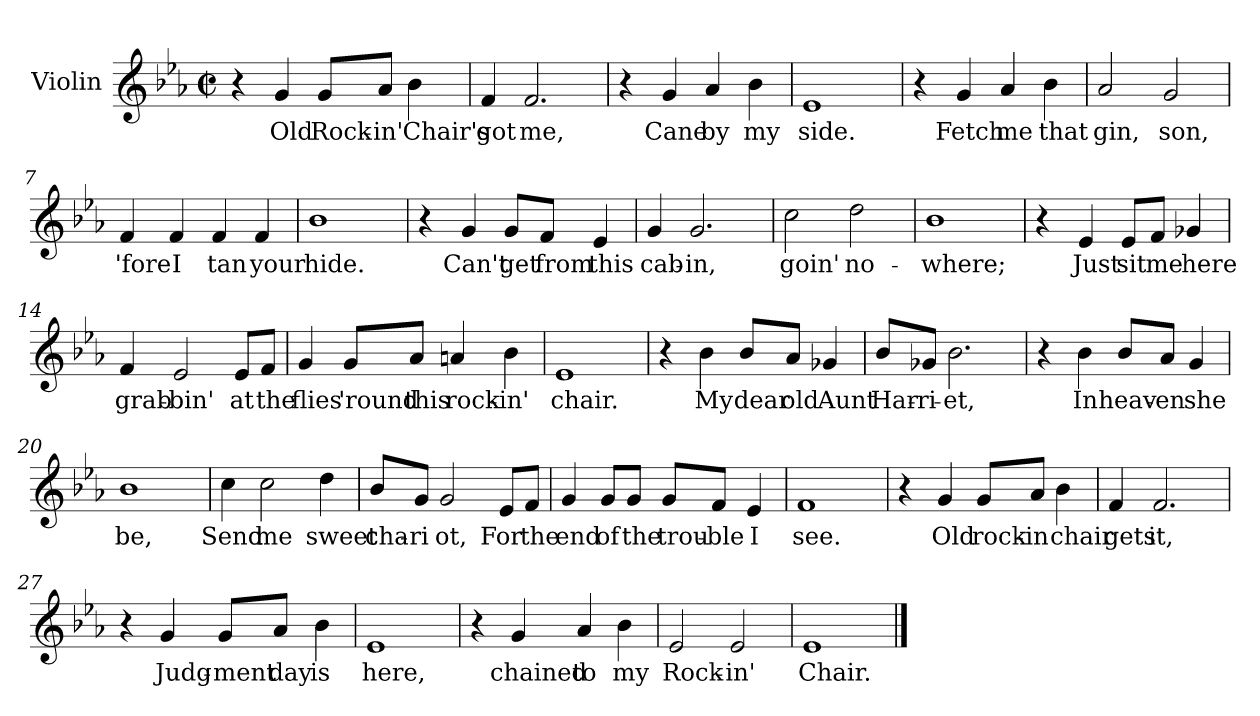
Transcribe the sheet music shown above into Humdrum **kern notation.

**kern	**text
*part1	*part1
*staff1	*staff1
*I"Violin	*
*I'Vln	*
*clefG2	*
*k[b-e-a-]	*
*E-:	*
*M2/2	*
*met(c|)	*
=1	=1
4r	.
4g/	Old
8g/L	Rock-
8a-/J	-in'
4b-\	Chair's
=2	=2
4f/	got
2.f/	me,
=3	=3
4r	.
4g/	Cane
4a-/	by
4b-\	my
=4	=4
1e-	side.
!!LO:LB:g=z
=5	=5
4r	.
4g/	Fetch
4a-/	me
4b-\	that
=6	=6
2a-/	gin,
2g/	son,
=7	=7
4f/	'fore
4f/	I
4f/	tan
4f/	your
=8	=8
1b-	hide.
!!LO:LB:g=z
=9	=9
4r	.
4g/	Can't
8g/L	get
8f/J	from
4e-/	this
=10	=10
4g/	cab-
2.g/	-in,
=11	=11
2cc\	goin'
2dd\	no-
=12	=12
1b-	-where;
!!LO:LB:g=z
=13	=13
4r	.
4e-/	Just
8e-/L	sit
8f/J	me
4g-X/	here
=14	=14
4f/	grab-
2e-/	-bin'
8e-/L	at
8f/J	the
=15	=15
4g/	flies
8g/L	'round
8a-/J	this
4an/	rock-
4b-\	-in'
=16	=16
1e-	chair.
!!LO:LB:g=z
=17	=17
4r	.
4b-\	My
8b-/L	dear
8a-/J	old
4g-X/	Aunt
=18	=18
8b-/L	Har-
8g-X/J	-ri-
2.b-\	-et,
=19	=19
4r	.
4b-\	In
8b-/L	heav-
8a-/J	-en
4g/	she
=20	=20
1b-	be,
!!LO:LB:g=z
=21	=21
4cc\	Send
2cc\	me
4dd\	sweet
=22	=22
8b-/L	cha-
8g/J	-ri
2g/	ot,
8e-/L	For
8f/J	the
=23	=23
4g/	end
8g/L	of
8g/J	the
8g/L	trou-
8f/J	-ble
4e-/	I
=24	=24
1f	see.
=25	=25
4r	.
4g/	Old
8g/L	rock-
8a-/J	-in
4b-\	chair
=26	=26
4f/	gets
2.f/	it,
!!LO:LB:g=z
=27	=27
4r	.
4g/	Judg-
8g/L	-ment
8a-/J	day
4b-\	is
=28	=28
1e-	here,
=29	=29
4r	.
4g/	chained
4a-/	to
4b-\	my
=30	=30
2e-/	Rock-
2e-/	-in'
=31	=31
1e-	Chair.
==	==
*-	*-
